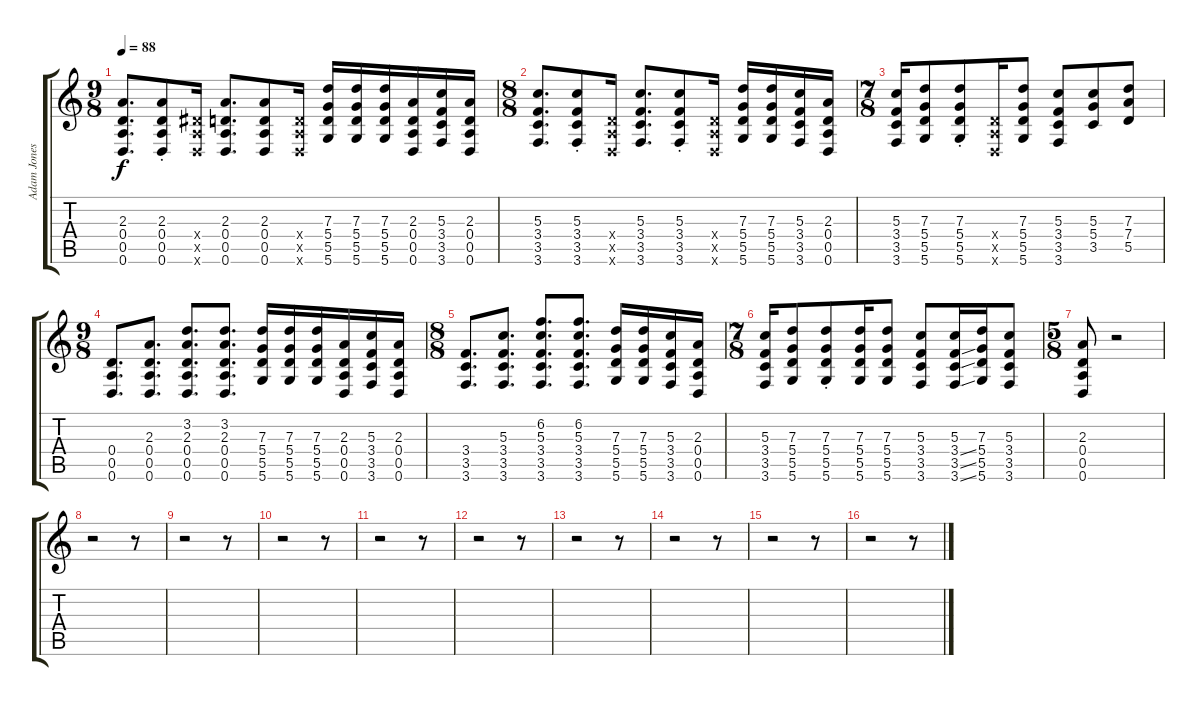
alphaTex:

\track ("Adam Jones " "Adam Jones") {instrument distortionguitar}
\staff {score tabs}
\tuning (E4 B3 G3 D3 A2 D2) {hide}
\ts (9 8)
\tempo 88
\clef g2
\ks c
(2.3 0.4 0.5 0.6).8{d dy f} (2.3 0.4 0.5 0.6{st}).8 (1.4{x} 0.5{x} 0.6{x}).16 (2.3 0.4 0.5 0.6).8{d} (2.3 0.4 0.5 0.6).8 (0.4{x} 0.5{x} 0.6{x}).16 (7.3 5.4 5.5 5.6).16 (7.3 5.4 5.5 5.6).16 (7.3 5.4 5.5 5.6).16 (2.3 0.4 0.5 0.6).16 (5.3 3.4 3.5 3.6).16 (2.3 0.4 0.5 0.6).16 |
\ts (8 8)
(5.3 3.4 3.5 3.6).8{d} (5.3 3.4{st} 3.5 3.6).8 (0.4{x} 0.5{x} 0.6{x}).16 (5.3 3.4 3.5 3.6).8{d} (5.3 3.4 3.5 3.6{st}).8 (0.4{x} 0.5{x} 0.6{x}).16 (7.3 5.4 5.5 5.6).16 (7.3 5.4 5.5 5.6).16 (5.3 3.4 3.5 3.6).16 (2.3 0.4 0.5 0.6).16 |
\ts (7 8)
(5.3 3.4 3.5 3.6).16 (7.3 5.4 5.5 5.6).8 (7.3 5.4{st} 5.5 5.6).8 (0.4{x} 0.5{x} 0.6{x}).16 (7.3 5.4 5.5 5.6).8 (5.3 3.4 3.5 3.6).8 (5.3 5.4 3.5).8 (7.3 7.4 5.5).8 |
\ts (9 8)
(0.4 0.5 0.6).8{d} (2.3 0.4 0.5 0.6).8{d} (3.2 2.3 0.4 0.5 0.6).8{d} (3.2 2.3 0.4 0.5 0.6).8{d} (7.3 5.4 5.5 5.6).16 (7.3 5.4 5.5 5.6).16 (7.3 5.4 5.5 5.6).16 (2.3 0.4 0.5 0.6).16 (5.3 3.4 3.5 3.6).16 (2.3 0.4 0.5 0.6).16 |
\ts (8 8)
(3.4 3.5 3.6).8{d} (5.3 3.4 3.5 3.6).8{d} (6.2 5.3 3.4 3.5 3.6).8{d} (6.2 5.3 3.4 3.5 3.6).8{d} (7.3 5.4 5.5 5.6).16 (7.3 5.4 5.5 5.6).16 (5.3 3.4 3.5 3.6).16 (2.3 0.4 0.5 0.6).16 |
\ts (7 8)
(5.3 3.4 3.5 3.6).16 (7.3 5.4 5.5 5.6).8 (7.3 5.4{st} 5.5 5.6).8 (7.3 5.4 5.5 5.6).16 (7.3 5.4 5.5 5.6).8 (5.3 3.4 3.5 3.6).8 (5.3 3.4{ss} 3.5{ss} 3.6{ss}).16 (7.3 5.4 5.5 5.6).16 (5.3 3.4 3.5 3.6).8 |
\ts (5 8)
(2.3 0.4 0.5 0.6).8 r.2 |
r.2 r.8 |
r.2 r.8 |
r.2 r.8 |
r.2 r.8 |
r.2 r.8 |
r.2 r.8 |
r.2 r.8 |
r.2 r.8 |
r.2 r.8
